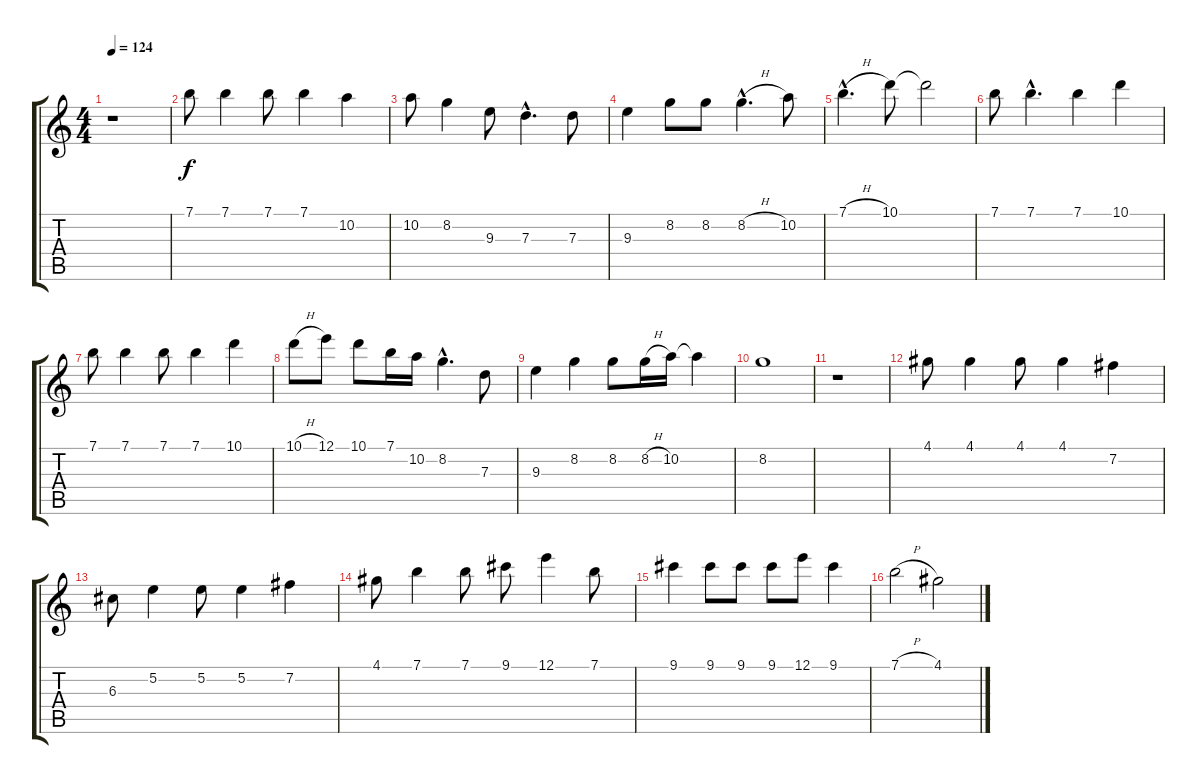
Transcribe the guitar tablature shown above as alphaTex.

\track "" {instrument acousticguitarnylon}
\staff {score tabs}
\tuning (E4 B3 G3 D3 A2 E2) {hide}
\ts (4 4)
\tempo 124
\clef g2
\ks c
r.1{dy f} |
7.1.8 7.1.4 7.1.8 7.1.4 10.2.4 |
10.2.8 8.2.4 9.3.8 7.3{hac}.4{d} 7.3.8 |
9.3.4 8.2.8 8.2.8 8.2{h hac}.4{d} 10.2.8 |
7.1{h hac}.4{d} 10.1.8 10.1{t}.2 |
7.1.8 7.1{hac}.4{d} 7.1.4 10.1.4 |
7.1.8 7.1.4 7.1.8 7.1.4 10.1.4 |
10.1{h}.8 12.1.8 10.1.8 7.1.16 10.2.16 8.2{hac}.4{d} 7.3.8 |
9.3.4 8.2.4 8.2.8 8.2{h}.16 10.2.16 10.2{t}.4 |
8.2.1 |
r.1 |
4.1.8 4.1.4 4.1.8 4.1.4 7.2.4 |
6.3.8 5.2.4 5.2.8 5.2.4 7.2.4 |
4.1.8 7.1.4 7.1.8 9.1.8 12.1.4 7.1.8 |
9.1.4 9.1.8 9.1.8 9.1.8 12.1.8 9.1.4 |
7.1{h}.2 4.1.2
